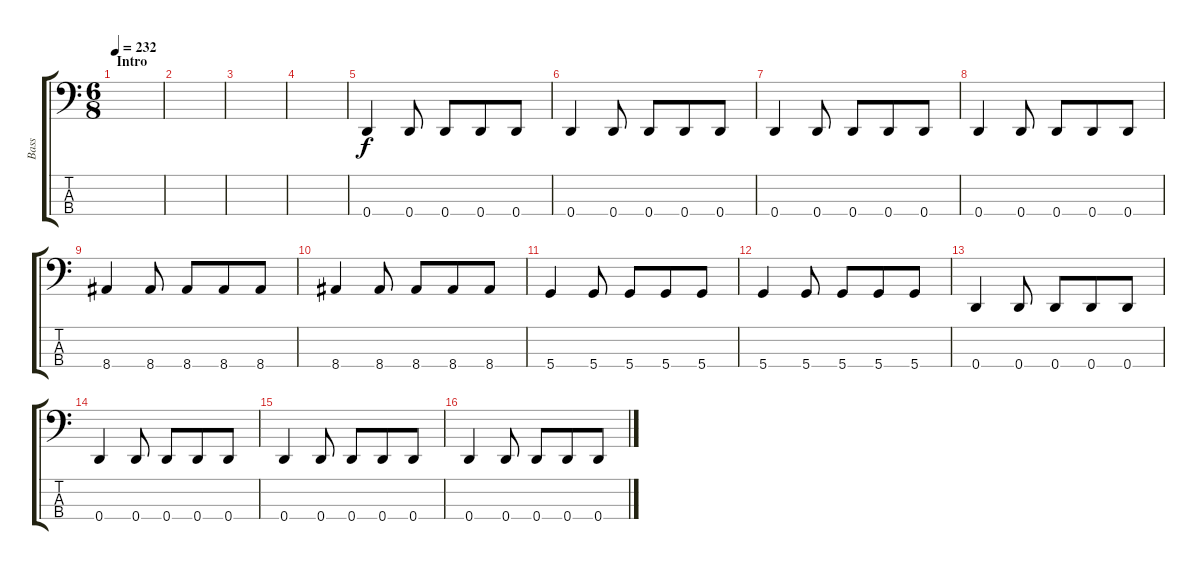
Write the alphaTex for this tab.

\track ("Bass" "Bass") {instrument electricbasspick}
\staff {score tabs}
\tuning (G2 D2 A1 D1) {hide}
\ts (6 8)
\section ("" "Intro")
\tempo 232
\clef f4
\ks c
|
|
|
|
0.4.4 0.4.8 0.4.8 0.4.8 0.4.8 |
0.4.4 0.4.8 0.4.8 0.4.8 0.4.8 |
0.4.4 0.4.8 0.4.8 0.4.8 0.4.8 |
0.4.4 0.4.8 0.4.8 0.4.8 0.4.8 |
8.4.4 8.4.8 8.4.8 8.4.8 8.4.8 |
8.4.4 8.4.8 8.4.8 8.4.8 8.4.8 |
5.4.4 5.4.8 5.4.8 5.4.8 5.4.8 |
5.4.4 5.4.8 5.4.8 5.4.8 5.4.8 |
0.4.4 0.4.8 0.4.8 0.4.8 0.4.8 |
0.4.4 0.4.8 0.4.8 0.4.8 0.4.8 |
0.4.4 0.4.8 0.4.8 0.4.8 0.4.8 |
0.4.4 0.4.8 0.4.8 0.4.8 0.4.8
